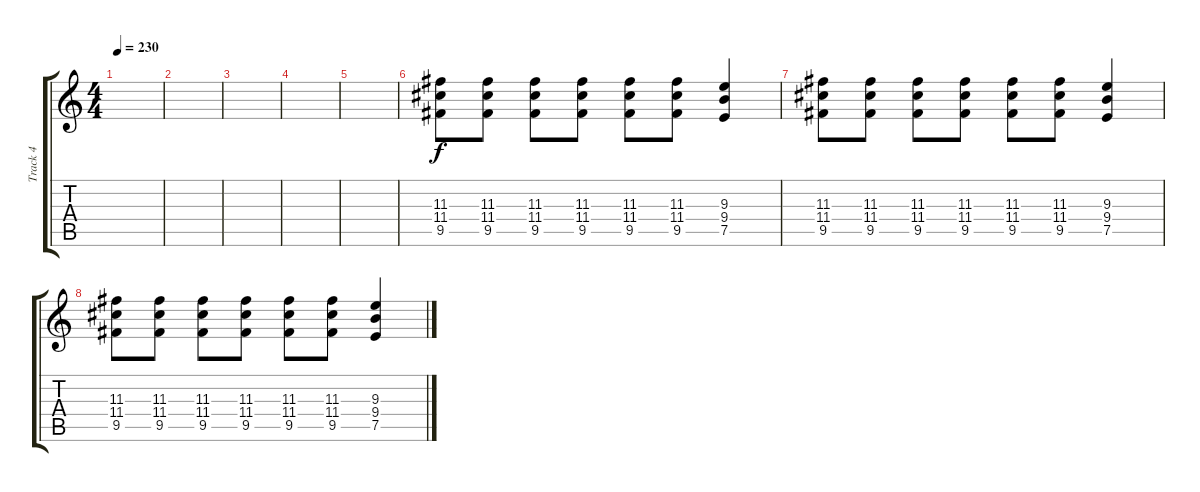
\track ("Track 4" "Track 4") {instrument overdrivenguitar}
\staff {score tabs}
\tuning (E4 B3 G3 D3 A2 E2) {hide}
\ts (4 4)
\tempo 230
\clef g2
\ks c
|
|
|
|
|
(11.3 11.4 9.5).8 (11.3 11.4 9.5).8 (11.3 11.4 9.5).8 (11.3 11.4 9.5).8 (11.3 11.4 9.5).8 (11.3 11.4 9.5).8 (9.3 9.4 7.5).4 |
(11.3 11.4 9.5).8 (11.3 11.4 9.5).8 (11.3 11.4 9.5).8 (11.3 11.4 9.5).8 (11.3 11.4 9.5).8 (11.3 11.4 9.5).8 (9.3 9.4 7.5).4 |
(11.3 11.4 9.5).8 (11.3 11.4 9.5).8 (11.3 11.4 9.5).8 (11.3 11.4 9.5).8 (11.3 11.4 9.5).8 (11.3 11.4 9.5).8 (9.3 9.4 7.5).4
